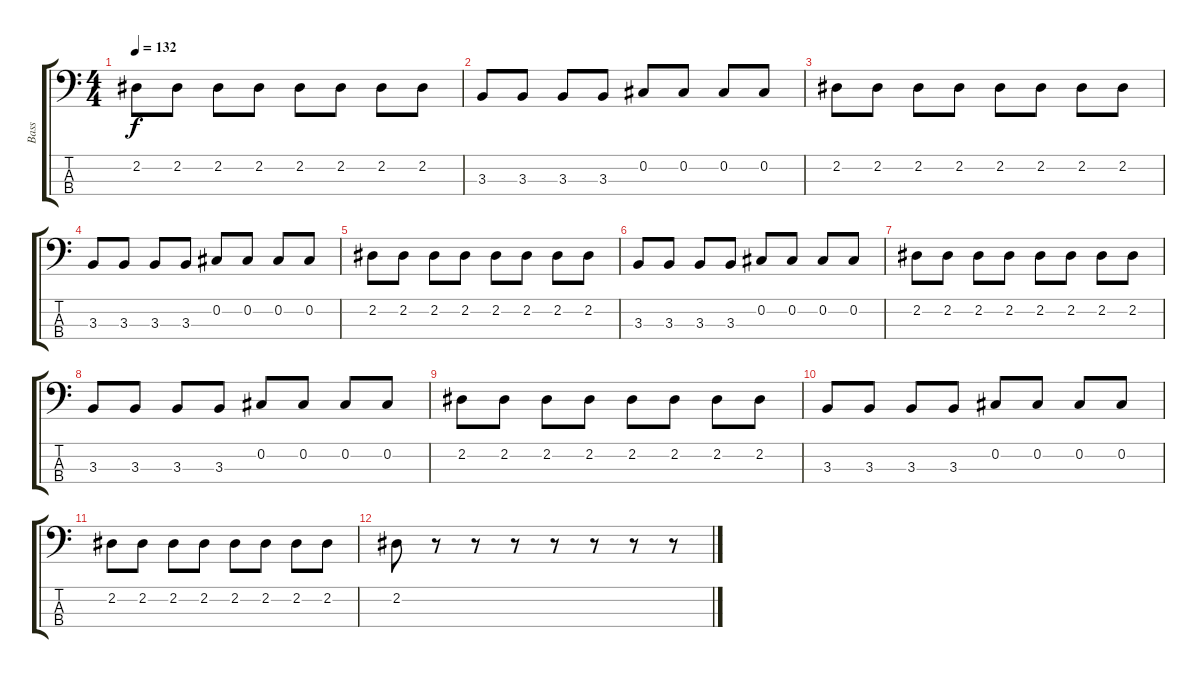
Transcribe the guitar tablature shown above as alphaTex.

\track ("Bass" "Bass") {instrument electricbasspick}
\staff {score tabs}
\tuning (Gb2 Db2 Ab1 Eb1) {hide}
\ts (4 4)
\tempo 132
\clef f4
\ks c
2.2.8{dy f} 2.2.8 2.2.8 2.2.8 2.2.8 2.2.8 2.2.8 2.2.8 |
3.3.8 3.3.8 3.3.8 3.3.8 0.2.8 0.2.8 0.2.8 0.2.8 |
2.2.8 2.2.8 2.2.8 2.2.8 2.2.8 2.2.8 2.2.8 2.2.8 |
3.3.8 3.3.8 3.3.8 3.3.8 0.2.8 0.2.8 0.2.8 0.2.8 |
2.2.8 2.2.8 2.2.8 2.2.8 2.2.8 2.2.8 2.2.8 2.2.8 |
3.3.8 3.3.8 3.3.8 3.3.8 0.2.8 0.2.8 0.2.8 0.2.8 |
2.2.8 2.2.8 2.2.8 2.2.8 2.2.8 2.2.8 2.2.8 2.2.8 |
3.3.8 3.3.8 3.3.8 3.3.8 0.2.8 0.2.8 0.2.8 0.2.8 |
2.2.8 2.2.8 2.2.8 2.2.8 2.2.8 2.2.8 2.2.8 2.2.8 |
3.3.8 3.3.8 3.3.8 3.3.8 0.2.8 0.2.8 0.2.8 0.2.8 |
2.2.8 2.2.8 2.2.8 2.2.8 2.2.8 2.2.8 2.2.8 2.2.8 |
2.2.8 r.8 r.8 r.8 r.8 r.8 r.8 r.8
